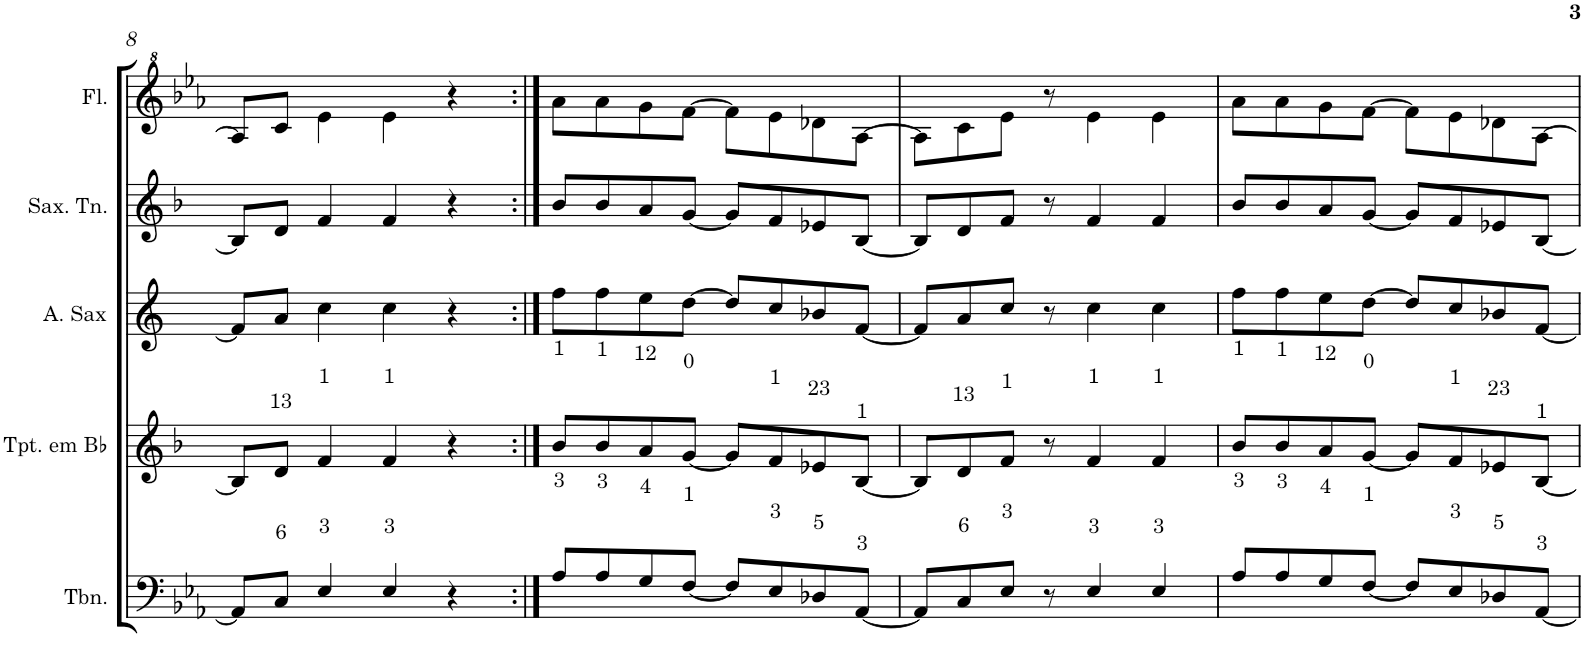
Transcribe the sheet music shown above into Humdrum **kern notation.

**kern	**kern	**kern	**kern	**kern
*part5	*part4	*part3	*part2	*part1
*staff5	*staff4	*staff3	*staff2	*staff1
*I"Trombone	*I"Trompete em Bb	*I"Alto Saxophone	*I"Saxofone Tenor	*I"Flauta
*I'Tbn.	*I'Tpt. em Bb	*I'A. Sax	*I'Sax. Tn.	*I'Fl.
!!LO:PB:g=z
*clefF4	*clefG2	*clefG2	*clefG2	*clefG^2
*	*Trd1c2	*Trd5c9	*Trd8c14	*
*k[b-e-a-]	*k[b-]	*k[]	*k[b-]	*k[b-e-a-]
*M4/4	*M4/4	*M4/4	*M4/4	*M4/4
=8	=8	=8	=8	=8
8AA-/L]	8B-/L]	8f/L]	8B-/L]	8a-/L]
8C/J	8d/J	8a/J	8d/J	8cc/J
4E-/	4f/	4cc\	4f/	4ee-\
4E-/	4f/	4cc\	4f/	4ee-\
4r	4r	4r	4r	4r
=9:|!	=9:|!	=9:|!	=9:|!	=9:|!
8A-/L	8b-/L	8ff\L	8b-/L	8aa-\L
8A-/	8b-/	8ff\	8b-/	8aa-\
8G/	8a/	8ee\	8a/	8gg\
[8F/J	[8g/J	[8dd\J	[8g/J	[8ff\J
8F/L]	8g/L]	8dd/L]	8g/L]	8ff\L]
8E-/	8f/	8cc/	8f/	8ee-\
8D-X/	8e-X/	8b-X/	8e-X/	8dd-X\
[8AA-/J	[8B-/J	[8f/J	[8B-/J	[8a-\J
=10	=10	=10	=10	=10
8AA-/L]	8B-/L]	8f/L]	8B-/L]	8a-\L]
8C/	8d/	8a/	8d/	8cc\
8E-/J	8f/J	8cc/J	8f/J	8ee-\J
8r	8r	8r	8r	8r
4E-/	4f/	4cc\	4f/	4ee-\
4E-/	4f/	4cc\	4f/	4ee-\
=11	=11	=11	=11	=11
8A-/L	8b-/L	8ff\L	8b-/L	8aa-\L
8A-/	8b-/	8ff\	8b-/	8aa-\
8G/	8a/	8ee\	8a/	8gg\
[8F/J	[8g/J	[8dd\J	[8g/J	[8ff\J
8F/L]	8g/L]	8dd/L]	8g/L]	8ff\L]
8E-/	8f/	8cc/	8f/	8ee-\
8D-X/	8e-X/	8b-X/	8e-X/	8dd-X\
[8AA-/J	[8B-/J	[8f/J	[8B-/J	[8a-\J
=	=	=	=	=
*-	*-	*-	*-	*-
